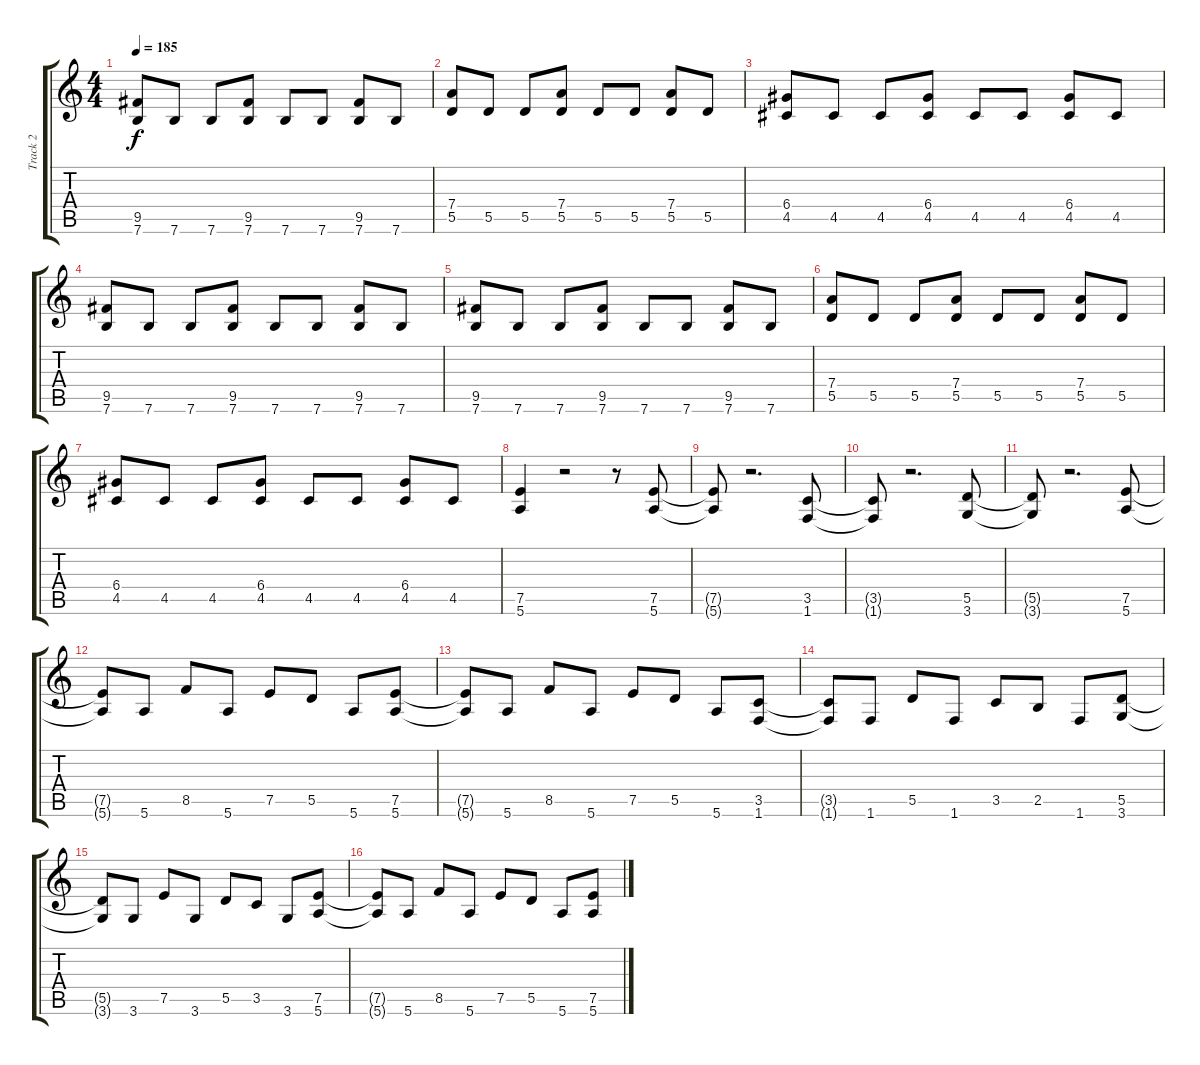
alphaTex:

\track ("Track 2" "Track 2") {instrument distortionguitar}
\staff {score tabs}
\tuning (E4 B3 G3 D3 A2 E2) {hide}
\ts (4 4)
\tempo 185
\clef g2
\ks c
(9.5 7.6).8{dy f} 7.6.8 7.6.8 (9.5 7.6).8 7.6.8 7.6.8 (9.5 7.6).8 7.6.8 |
(7.4 5.5).8 5.5.8 5.5.8 (7.4 5.5).8 5.5.8 5.5.8 (7.4 5.5).8 5.5.8 |
(6.4 4.5).8 4.5.8 4.5.8 (6.4 4.5).8 4.5.8 4.5.8 (6.4 4.5).8 4.5.8 |
(9.5 7.6).8 7.6.8 7.6.8 (9.5 7.6).8 7.6.8 7.6.8 (9.5 7.6).8 7.6.8 |
(9.5 7.6).8 7.6.8 7.6.8 (9.5 7.6).8 7.6.8 7.6.8 (9.5 7.6).8 7.6.8 |
(7.4 5.5).8 5.5.8 5.5.8 (7.4 5.5).8 5.5.8 5.5.8 (7.4 5.5).8 5.5.8 |
(6.4 4.5).8 4.5.8 4.5.8 (6.4 4.5).8 4.5.8 4.5.8 (6.4 4.5).8 4.5.8 |
(7.5 5.6).4 r.2 r.8 (7.5 5.6).8 |
(7.5{t} 5.6{t}).8 r.2{d} (3.5 1.6).8 |
(3.5{t} 1.6{t}).8 r.2{d} (5.5 3.6).8 |
(5.5{t} 3.6{t}).8 r.2{d} (7.5 5.6).8 |
(7.5{t} 5.6{t}).8 5.6.8 8.5.8 5.6.8 7.5.8 5.5.8 5.6.8 (7.5 5.6).8 |
(7.5{t} 5.6{t}).8 5.6.8 8.5.8 5.6.8 7.5.8 5.5.8 5.6.8 (3.5 1.6).8 |
(3.5{t} 1.6{t}).8 1.6.8 5.5.8 1.6.8 3.5.8 2.5.8 1.6.8 (5.5 3.6).8 |
(5.5{t} 3.6{t}).8 3.6.8 7.5.8 3.6.8 5.5.8 3.5.8 3.6.8 (7.5 5.6).8 |
(7.5{t} 5.6{t}).8 5.6.8 8.5.8 5.6.8 7.5.8 5.5.8 5.6.8 (7.5 5.6).8
